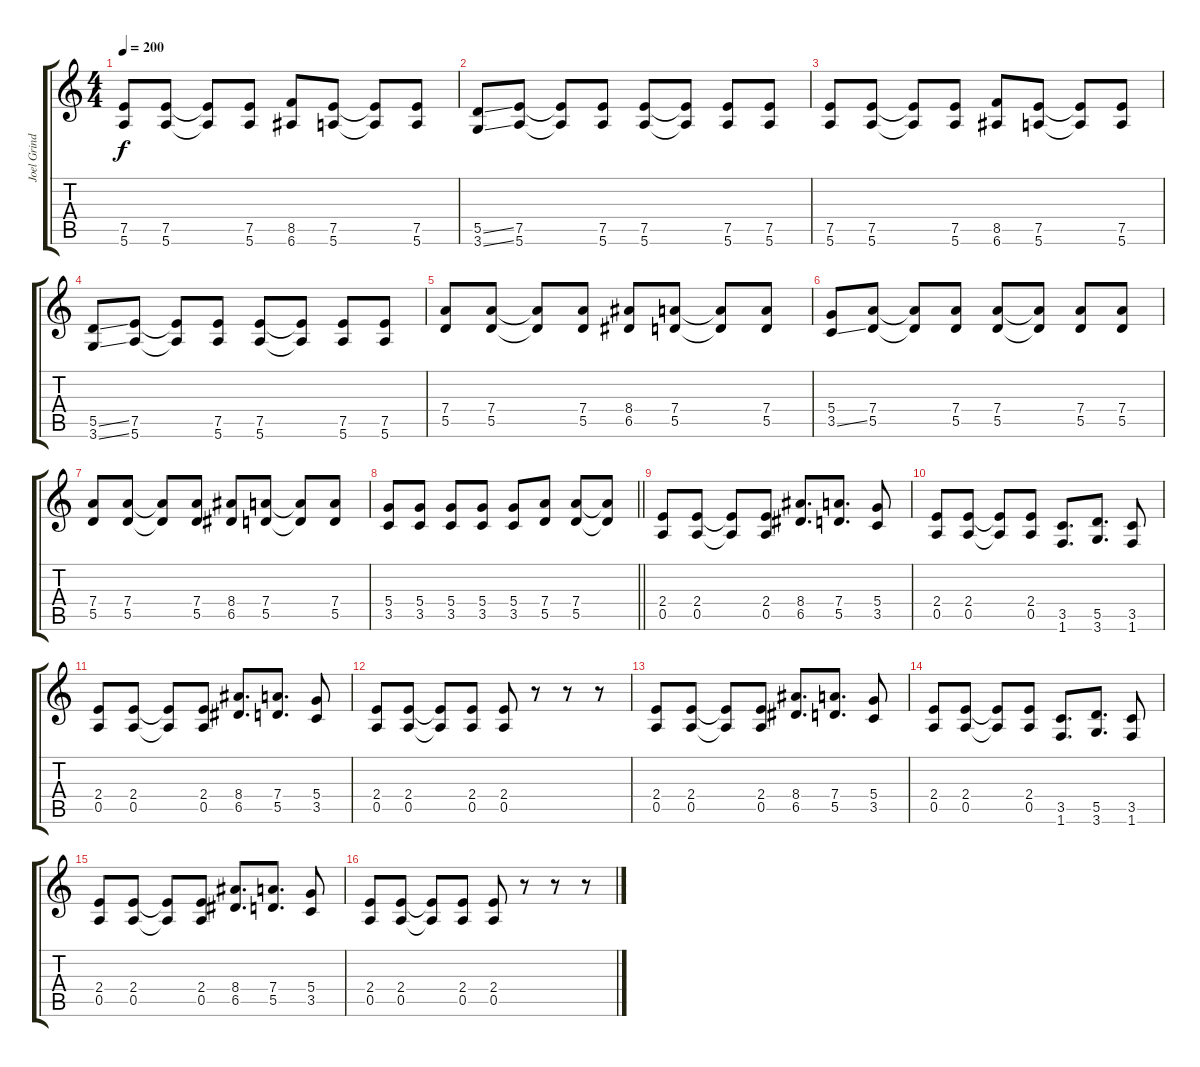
\track ("Joel Grind (rithm)" "Joel Grind") {instrument overdrivenguitar}
\staff {score tabs}
\tuning (E4 B3 G3 D3 A2 E2) {hide}
\ts (4 4)
\tempo 200
\clef g2
\ks c
(7.5 5.6).8{dy f} (7.5 5.6).8 (7.5{t} 5.6{t}).8 (7.5 5.6).8 (8.5 6.6).8 (7.5 5.6).8 (7.5{t} 5.6{t}).8 (7.5 5.6).8 |
(5.5{ss} 3.6{ss}).8 (7.5 5.6).8 (7.5{t} 5.6{t}).8 (7.5 5.6).8 (7.5 5.6).8 (7.5{t} 5.6{t}).8 (7.5 5.6).8 (7.5 5.6).8 |
(7.5 5.6).8 (7.5 5.6).8 (7.5{t} 5.6{t}).8 (7.5 5.6).8 (8.5 6.6).8 (7.5 5.6).8 (7.5{t} 5.6{t}).8 (7.5 5.6).8 |
(5.5{ss} 3.6{ss}).8 (7.5 5.6).8 (7.5{t} 5.6{t}).8 (7.5 5.6).8 (7.5 5.6).8 (7.5{t} 5.6{t}).8 (7.5 5.6).8 (7.5 5.6).8 |
(7.4 5.5).8 (7.4 5.5).8 (7.4{t} 5.5{t}).8 (7.4 5.5).8 (8.4 6.5).8 (7.4 5.5).8 (7.4{t} 5.5{t}).8 (7.4 5.5).8 |
(5.4 3.5{ss}).8 (7.4 5.5).8 (7.4{t} 5.5{t}).8 (7.4 5.5).8 (7.4 5.5).8 (7.4{t} 5.5{t}).8 (7.4 5.5).8 (7.4 5.5).8 |
(7.4 5.5).8 (7.4 5.5).8 (7.4{t} 5.5{t}).8 (7.4 5.5).8 (8.4 6.5).8 (7.4 5.5).8 (7.4{t} 5.5{t}).8 (7.4 5.5).8 |
\barLineRight lightlight
(5.4 3.5).8 (5.4 3.5).8 (5.4 3.5).8 (5.4 3.5).8 (5.4 3.5).8 (7.4 5.5).8 (7.4 5.5).8 (7.4{t} 5.5{t}).8 |
(2.4 0.5).8 (2.4 0.5).8 (2.4{t} 0.5{t}).8 (2.4 0.5).8 (8.4 6.5).8{d} (7.4 5.5).8{d} (5.4 3.5).8 |
(2.4 0.5).8 (2.4 0.5).8 (2.4{t} 0.5{t}).8 (2.4 0.5).8 (3.5 1.6).8{d} (5.5 3.6).8{d} (3.5 1.6).8 |
(2.4 0.5).8 (2.4 0.5).8 (2.4{t} 0.5{t}).8 (2.4 0.5).8 (8.4 6.5).8{d} (7.4 5.5).8{d} (5.4 3.5).8 |
(2.4 0.5).8 (2.4 0.5).8 (2.4{t} 0.5{t}).8 (2.4 0.5).8 (2.4 0.5).8 r.8 r.8 r.8 |
(2.4 0.5).8 (2.4 0.5).8 (2.4{t} 0.5{t}).8 (2.4 0.5).8 (8.4 6.5).8{d} (7.4 5.5).8{d} (5.4 3.5).8 |
(2.4 0.5).8 (2.4 0.5).8 (2.4{t} 0.5{t}).8 (2.4 0.5).8 (3.5 1.6).8{d} (5.5 3.6).8{d} (3.5 1.6).8 |
(2.4 0.5).8 (2.4 0.5).8 (2.4{t} 0.5{t}).8 (2.4 0.5).8 (8.4 6.5).8{d} (7.4 5.5).8{d} (5.4 3.5).8 |
(2.4 0.5).8 (2.4 0.5).8 (2.4{t} 0.5{t}).8 (2.4 0.5).8 (2.4 0.5).8 r.8 r.8 r.8
